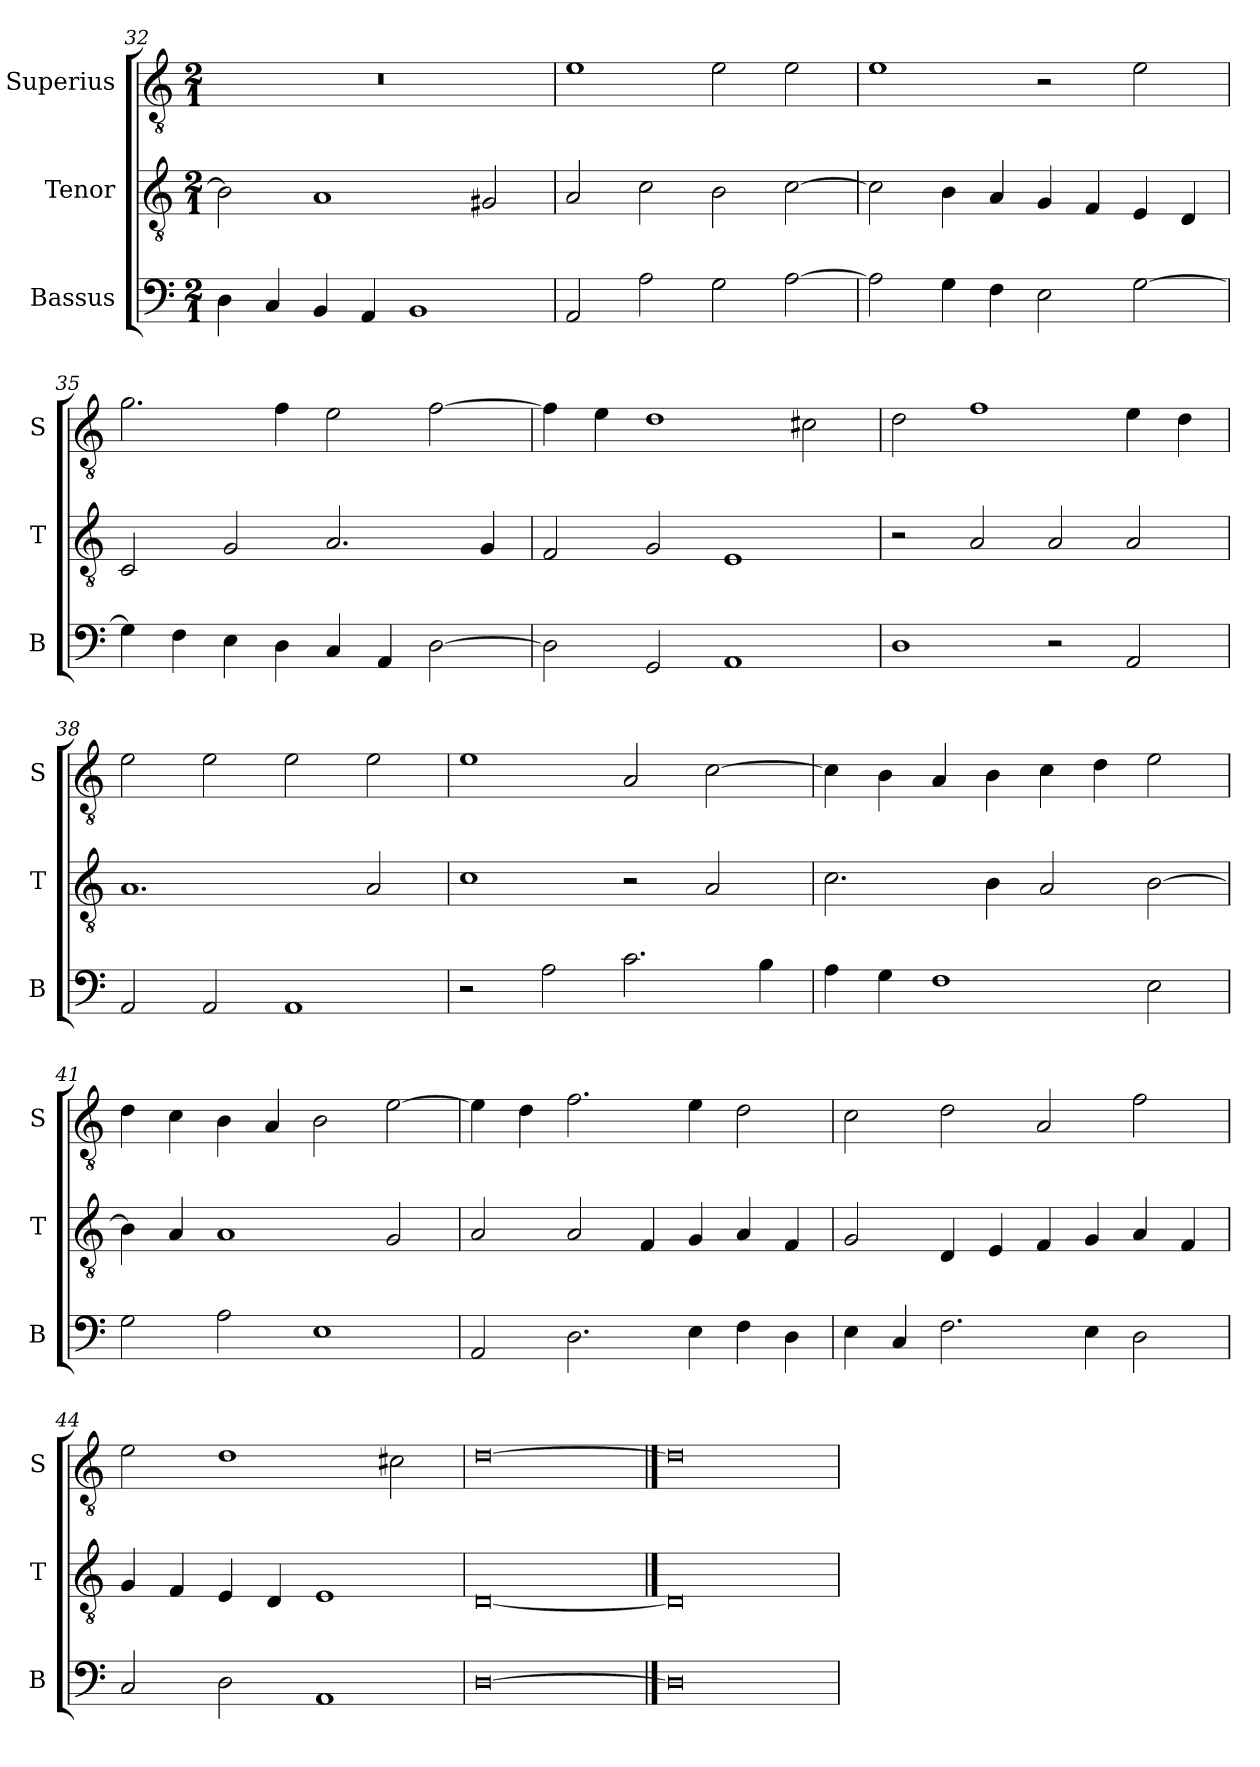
**kern	**kern	**kern
*part3	*part2	*part1
*staff3	*staff2	*staff1
*I"Bassus	*I"Tenor	*I"Superius
*I'B	*I'T	*I'S
*clefF4	*clefGv2	*clefGv2
*k[]	*k[]	*k[]
*C:	*C:	*C:
*M2/1	*M2/1	*M2/1
=32	=32	=32
4D	2B]	0r
4C	.	.
4BB	1A	.
4AA	.	.
1BB	.	.
.	2G#X	.
=33	=33	=33
2AA	2A	1e
2A	2c	.
2G	2B	2e
[2A	[2c	2e
=34	=34	=34
2A]	2c]	1e
4G	4B	.
4F	4A	.
2E	4G	2r
.	4F	.
[2G	4E	2e
.	4D	.
=35	=35	=35
4G]	2C	2.g
4F	.	.
4E	2G	.
4D	.	4f
4C	2.A	2e
4AA	.	.
[2D	.	[2f
.	4G	.
=36	=36	=36
2D]	2F	4f]
.	.	4e
2GG	2G	1d
1AA	1E	.
.	.	2c#X
=37	=37	=37
1D	2r	2d
.	2A	1f
2r	2A	.
2AA	2A	4e
.	.	4d
=38	=38	=38
2AA	1.A	2e
2AA	.	2e
1AA	.	2e
.	2A	2e
=39	=39	=39
2r	1c	1e
2A	.	.
2.c	2r	2A
.	2A	[2c
4B	.	.
=40	=40	=40
4A	2.c	4c]
4G	.	4B
1F	.	4A
.	4B	4B
.	2A	4c
.	.	4d
2E	[2B	2e
=41	=41	=41
2G	4B]	4d
.	4A	4c
2A	1A	4B
.	.	4A
1E	.	2B
.	2G	[2e
=42	=42	=42
2AA	2A	4e]
.	.	4d
2.D	2A	2.f
.	4F	.
4E	4G	4e
4F	4A	2d
4D	4F	.
=43	=43	=43
4E	2G	2c
4C	.	.
2.F	4D	2d
.	4E	.
.	4F	2A
4E	4G	.
2D	4A	2f
.	4F	.
=44	=44	=44
2C	4G	2e
.	4F	.
2D	4E	1d
.	4D	.
1AA	1E	.
.	.	2c#X
=45	=45	=45
[0D	[0D	[0d
==46	==46	==46
0D]	0D]	0d]
=	=	=
*-	*-	*-
